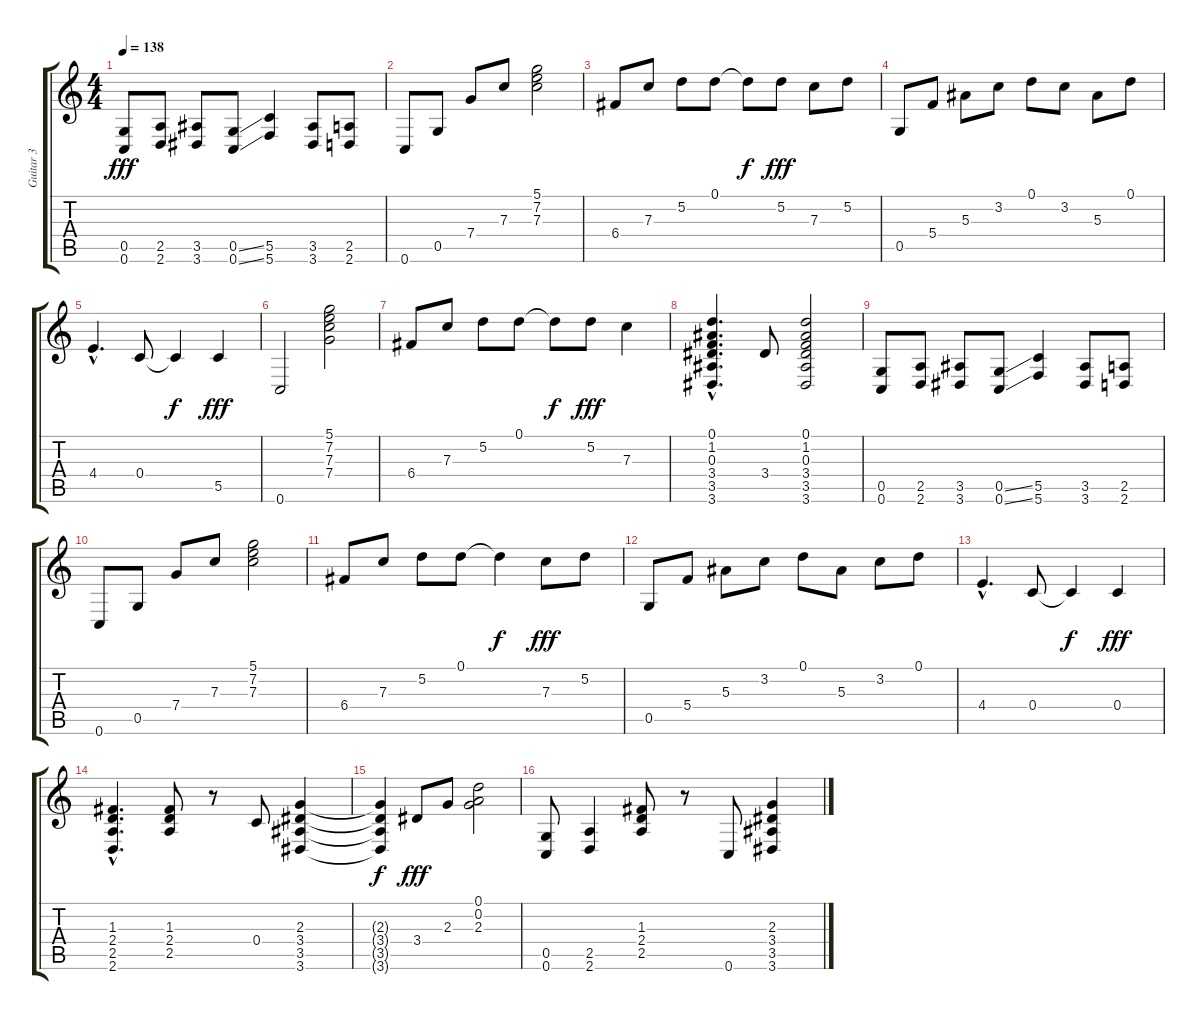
\track ("Guitar 3" "Guitar 3") {instrument distortionguitar}
\staff {score tabs}
\tuning (D4 A3 F3 C3 G2 C2) {hide}
\ts (4 4)
\tempo 138
\clef g2
\ks c
(0.5 0.6).8{dy fff} (2.5 2.6).8 (3.5 3.6).8 (0.5{ss} 0.6{ss}).8 (5.5 5.6).4 (3.5 3.6).8 (2.5 2.6).8 |
0.6.8 0.5.8 7.4.8 7.3.8 (5.1 7.2 7.3).2 |
6.4.8 7.3.8 5.2.8 0.1.8 0.1{t}.8{dy f} 5.2.8{dy fff} 7.3.8 5.2.8 |
0.5.8 5.4.8 5.3.8 3.2.8 0.1.8 3.2.8 5.3.8 0.1.8 |
4.4{hac}.4{d} 0.4.8 0.4{t}.4{dy f} 5.5.4{dy fff} |
0.6.2 (5.1 7.2 7.3 7.4).2 |
6.4.8 7.3.8 5.2.8 0.1.8 0.1{t}.8{dy f} 5.2.8{dy fff} 7.3.4 |
(0.1{hac} 1.2{hac} 0.3{hac} 3.4{hac} 3.5{hac} 3.6{hac}).4{d} 3.4.8 (0.1 1.2 0.3 3.4 3.5 3.6).2 |
(0.5 0.6).8 (2.5 2.6).8 (3.5 3.6).8 (0.5{ss} 0.6{ss}).8 (5.5 5.6).4 (3.5 3.6).8 (2.5 2.6).8 |
0.6.8 0.5.8 7.4.8 7.3.8 (5.1 7.2 7.3).2 |
6.4.8 7.3.8 5.2.8 0.1.8 0.1{t}.4{dy f} 7.3.8{dy fff} 5.2.8 |
0.5.8 5.4.8 5.3.8 3.2.8 0.1.8 5.3.8 3.2.8 0.1.8 |
4.4{hac}.4{d} 0.4.8 0.4{t}.4{dy f} 0.4.4{dy fff} |
(1.3{hac} 2.4{hac} 2.5{hac} 2.6{hac}).4{d} (1.3 2.4 2.5).8 r.8 0.4.8 (2.3 3.4 3.5 3.6).4 |
(2.3{t} 3.4{t} 3.5{t} 3.6{t}).4{dy f} 3.4.8{dy fff} 2.3.8 (0.1 0.2 2.3).2 |
(0.5 0.6).8 (2.5 2.6).4 (1.3 2.4 2.5).8 r.8 0.6.8 (2.3 3.4 3.5 3.6).4
